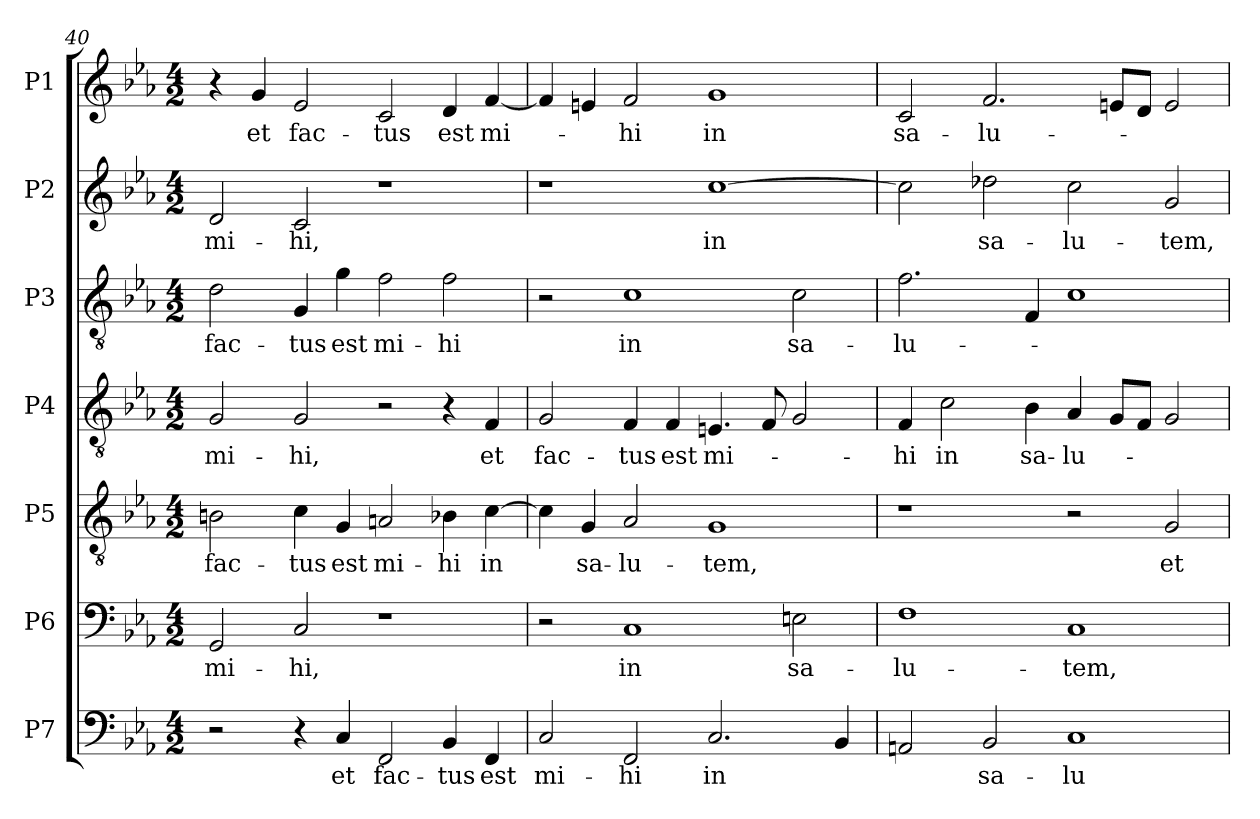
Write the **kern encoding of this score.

**kern	**text	**kern	**text	**kern	**text	**kern	**text	**kern	**text	**kern	**text	**kern	**text
*part7	*part7	*part6	*part6	*part5	*part5	*part4	*part4	*part3	*part3	*part2	*part2	*part1	*part1
*staff7	*staff7	*staff6	*staff6	*staff5	*staff5	*staff4	*staff4	*staff3	*staff3	*staff2	*staff2	*staff1	*staff1
*I"P7	*	*I"P6	*	*I"P5	*	*I"P4	*	*I"P3	*	*I"P2	*	*I"P1	*
!!LO:PB:g=z
*clefF4	*	*clefF4	*	*clefGv2	*	*clefGv2	*	*clefGv2	*	*clefG2	*	*clefG2	*
*k[b-e-a-]	*	*k[b-e-a-]	*	*k[b-e-a-]	*	*k[b-e-a-]	*	*k[b-e-a-]	*	*k[b-e-a-]	*	*k[b-e-a-]	*
*E-:	*	*E-:	*	*E-:	*	*E-:	*	*E-:	*	*E-:	*	*E-:	*
*M4/2	*	*M4/2	*	*M4/2	*	*M4/2	*	*M4/2	*	*M4/2	*	*M4/2	*
=40	=40	=40	=40	=40	=40	=40	=40	=40	=40	=40	=40	=40	=40
!	!	!	!LO:LY:b:color=#000000	!	!	!	!	!	!	!	!	!	!
!	!	!	!	!	!LO:LY:b:color=#000000	!	!	!	!	!	!	!	!
!	!	!	!	!	!	!	!LO:LY:b:color=#000000	!	!	!	!	!	!
!	!	!	!	!	!	!	!	!	!LO:LY:b:color=#000000	!	!	!	!
!	!	!	!	!	!	!	!	!	!	!	!LO:LY:b:color=#000000	!	!
2r	.	2GGi/	mi-	2Bni\	fac-	2Gi/	mi-	2di\	fac-	2di/	mi-	4r	.
!	!	!	!	!	!	!	!	!	!	!	!	!	!LO:LY:b:color=#000000
.	.	.	.	.	.	.	.	.	.	.	.	4gi/	et
!	!	!	!LO:LY:b:color=#000000	!	!	!	!	!	!	!	!	!	!
!	!	!	!	!	!LO:LY:b:color=#000000	!	!	!	!	!	!	!	!
!	!	!	!	!	!	!	!LO:LY:b:color=#000000	!	!	!	!	!	!
!	!	!	!	!	!	!	!	!	!LO:LY:b:color=#000000	!	!	!	!
!	!	!	!	!	!	!	!	!	!	!	!LO:LY:b:color=#000000	!	!
!	!	!	!	!	!	!	!	!	!	!	!	!	!LO:LY:b:color=#000000
4r	.	2Ci/	-hi,	4ci\	-tus	2Gi/	-hi,	4Gi/	-tus	2ci/	-hi,	2e-i/	fac-
!	!LO:LY:b:color=#000000	!	!	!	!	!	!	!	!	!	!	!	!
!	!	!	!	!	!LO:LY:b:color=#000000	!	!	!	!	!	!	!	!
!	!	!	!	!	!	!	!	!	!LO:LY:b:color=#000000	!	!	!	!
4Ci/	et	.	.	4Gi/	est	.	.	4gi\	est	.	.	.	.
!	!LO:LY:b:color=#000000	!	!	!	!	!	!	!	!	!	!	!	!
!	!	!	!	!	!LO:LY:b:color=#000000	!	!	!	!	!	!	!	!
!	!	!	!	!	!	!	!	!	!LO:LY:b:color=#000000	!	!	!	!
!	!	!	!	!	!	!	!	!	!	!	!	!	!LO:LY:b:color=#000000
2FFi/	fac-	1r	.	2Ani/	mi-	2r	.	2fi\	mi-	1r	.	2ci/	-tus
!	!LO:LY:b:color=#000000	!	!	!	!	!	!	!	!	!	!	!	!
!	!	!	!	!	!LO:LY:b:color=#000000	!	!	!	!	!	!	!	!
!	!	!	!	!	!	!	!	!	!LO:LY:b:color=#000000	!	!	!	!
!	!	!	!	!	!	!	!	!	!	!	!	!	!LO:LY:b:color=#000000
4BB-i/	-tus	.	.	4B-Xi\	-hi	4r	.	2fi\	-hi	.	.	4di/	est
!	!LO:LY:b:color=#000000	!	!	!	!	!	!	!	!	!	!	!	!
!	!	!	!	!	!LO:LY:b:color=#000000	!	!	!	!	!	!	!	!
!	!	!	!	!	!	!	!LO:LY:b:color=#000000	!	!	!	!	!	!
!	!	!	!	!	!	!	!	!	!	!	!	!	!LO:LY:b:color=#000000
4FFi/	est	.	.	[>4ci\	in	4Fi/	et	.	.	.	.	[<4fi/	mi-
=41	=41	=41	=41	=41	=41	=41	=41	=41	=41	=41	=41	=41	=41
!	!LO:LY:b:color=#000000	!	!	!	!	!	!	!	!	!	!	!	!
!	!	!	!	!	!	!	!LO:LY:b:color=#000000	!	!	!	!	!	!
2Ci/	mi-	2r	.	4ci\]	.	2Gi/	fac-	2r	.	1r	.	4fi/]	.
!	!	!	!	!	!LO:LY:b:color=#000000	!	!	!	!	!	!	!	!
.	.	.	.	4Gi/	sa-	.	.	.	.	.	.	4eni/	.
!	!LO:LY:b:color=#000000	!	!	!	!	!	!	!	!	!	!	!	!
!	!	!	!LO:LY:b:color=#000000	!	!	!	!	!	!	!	!	!	!
!	!	!	!	!	!LO:LY:b:color=#000000	!	!	!	!	!	!	!	!
!	!	!	!	!	!	!	!LO:LY:b:color=#000000	!	!	!	!	!	!
!	!	!	!	!	!	!	!	!	!LO:LY:b:color=#000000	!	!	!	!
!	!	!	!	!	!	!	!	!	!	!	!	!	!LO:LY:b:color=#000000
2FFi/	-hi	1Ci	in	2A-i/	-lu-	4Fi/	-tus	1ci	in	.	.	2fi/	-hi
!	!	!	!	!	!	!	!LO:LY:b:color=#000000	!	!	!	!	!	!
.	.	.	.	.	.	4Fi/	est	.	.	.	.	.	.
!	!LO:LY:b:color=#000000	!	!	!	!	!	!	!	!	!	!	!	!
!	!	!	!	!	!LO:LY:b:color=#000000	!	!	!	!	!	!	!	!
!	!	!	!	!	!	!	!LO:LY:b:color=#000000	!	!	!	!	!	!
!	!	!	!	!	!	!	!	!	!	!	!LO:LY:b:color=#000000	!	!
!	!	!	!	!	!	!	!	!	!	!	!	!	!LO:LY:b:color=#000000
2.Ci/	in	.	.	1Gi	-tem,	4.Eni/	mi-	.	.	[>1cci	in	1gi	in
.	.	.	.	.	.	8Fi/	.	.	.	.	.	.	.
!	!	!	!LO:LY:b:color=#000000	!	!	!	!	!	!	!	!	!	!
!	!	!	!	!	!	!	!	!	!LO:LY:b:color=#000000	!	!	!	!
.	.	2Eni\	sa-	.	.	2Gi/	.	2ci\	sa-	.	.	.	.
4BB-i/	.	.	.	.	.	.	.	.	.	.	.	.	.
=42	=42	=42	=42	=42	=42	=42	=42	=42	=42	=42	=42	=42	=42
!	!	!	!LO:LY:b:color=#000000	!	!	!	!	!	!	!	!	!	!
!	!	!	!	!	!	!	!LO:LY:b:color=#000000	!	!	!	!	!	!
!	!	!	!	!	!	!	!	!	!LO:LY:b:color=#000000	!	!	!	!
!	!	!	!	!	!	!	!	!	!	!	!	!	!LO:LY:b:color=#000000
2AAni/	.	1Fi	-lu-	1r	.	4Fi/	-hi	2.fi\	-lu-	2cci\]	.	2ci/	sa-
!	!	!	!	!	!	!	!LO:LY:b:color=#000000	!	!	!	!	!	!
.	.	.	.	.	.	2ci\	in	.	.	.	.	.	.
!	!LO:LY:b:color=#000000	!	!	!	!	!	!	!	!	!	!	!	!
!	!	!	!	!	!	!	!	!	!	!	!LO:LY:b:color=#000000	!	!
!	!	!	!	!	!	!	!	!	!	!	!	!	!LO:LY:b:color=#000000
2BB-i/	sa-	.	.	.	.	.	.	.	.	2dd-Xi\	sa-	2.fi/	-lu-
!	!	!	!	!	!	!	!LO:LY:b:color=#000000	!	!	!	!	!	!
.	.	.	.	.	.	4B-i\	sa-	4Fi/	.	.	.	.	.
!	!LO:LY:b:color=#000000	!	!	!	!	!	!	!	!	!	!	!	!
!	!	!	!LO:LY:b:color=#000000	!	!	!	!	!	!	!	!	!	!
!	!	!	!	!	!	!	!LO:LY:b:color=#000000	!	!	!	!	!	!
!	!	!	!	!	!	!	!	!	!	!	!LO:LY:b:color=#000000	!	!
1Ci	-lu-	1Ci	-tem,	2r	.	4A-i/	-lu-	1ci	.	2cci\	-lu-	.	.
.	.	.	.	.	.	8Gi/L	.	.	.	.	.	8eni/L	.
.	.	.	.	.	.	8Fi/J	.	.	.	.	.	8di/J	.
!	!	!	!	!	!LO:LY:b:color=#000000	!	!	!	!	!	!	!	!
!	!	!	!	!	!	!	!	!	!	!	!LO:LY:b:color=#000000	!	!
.	.	.	.	2Gi/	et	2Gi/	.	.	.	2gi/	-tem,	2ei/	.
=	=	=	=	=	=	=	=	=	=	=	=	=	=
*-	*-	*-	*-	*-	*-	*-	*-	*-	*-	*-	*-	*-	*-
